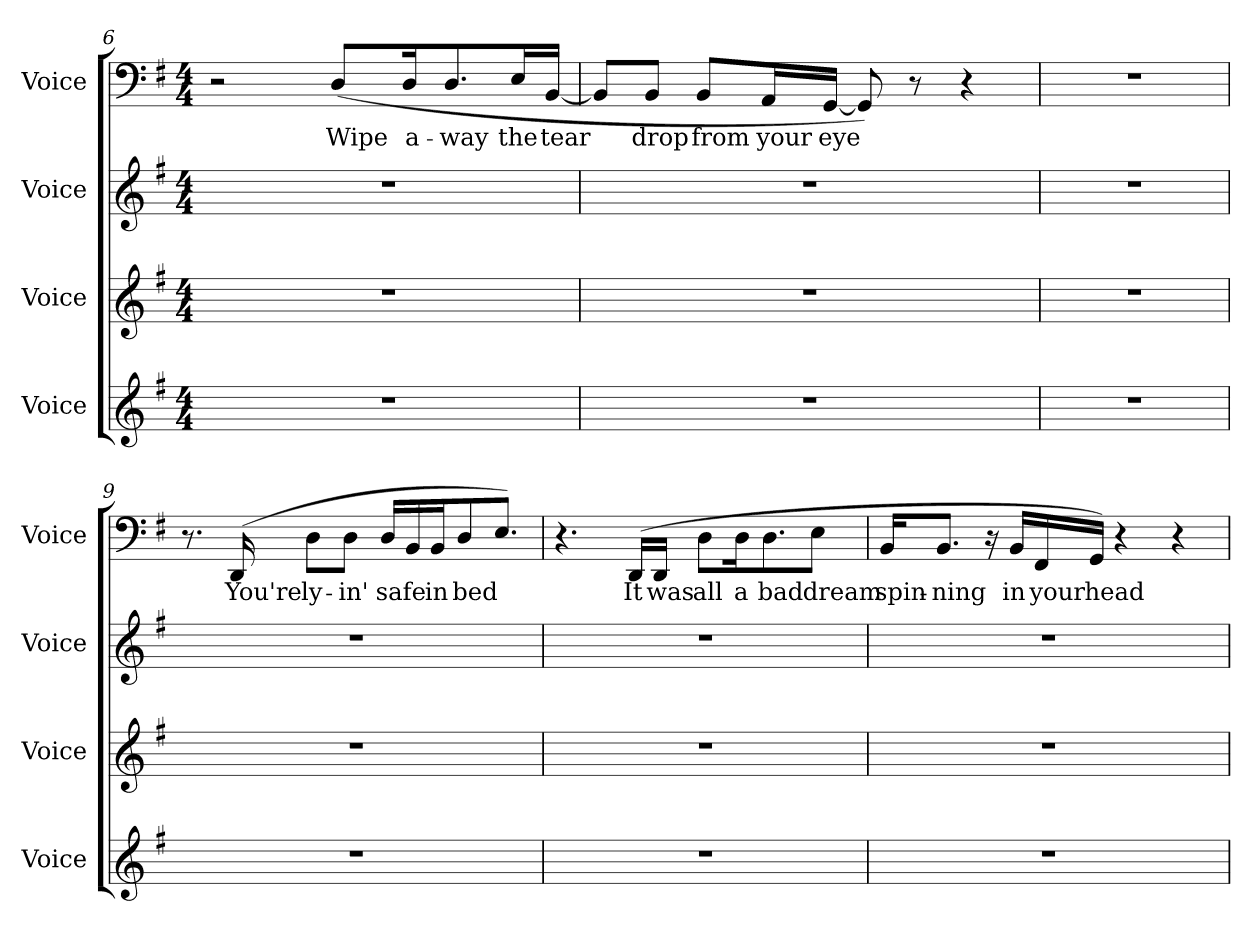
**kern	**kern	**kern	**kern	**text
*part4	*part3	*part2	*part1	*part1
*staff4	*staff3	*staff2	*staff1	*staff1
*I"Voice	*I"Voice	*I"Voice	*I"Voice	*
*I'Voice	*I'Voice	*I'Voice	*I'Voice	*
*clefG2	*clefG2	*clefG2	*clefF4	*
*k[f#]	*k[f#]	*k[f#]	*k[f#]	*
*G:	*G:	*G:	*G:	*
*M4/4	*M4/4	*M4/4	*M4/4	*
=6	=6	=6	=6	=6
1r	1r	1r	2r	.
!	!	!	!	!LO:LY:b:color=#000000
.	.	.	(8Di/L	Wipe
!	!	!	!	!LO:LY:b:color=#000000
.	.	.	16Di/k	a-
!	!	!	!	!LO:LY:b:color=#000000
.	.	.	8.Di/	-way
!	!	!	!	!LO:LY:b:color=#000000
.	.	.	16Ei/L	the
!	!	!	!	!LO:LY:b:color=#000000
.	.	.	[16BBi/JJ	tear
!!LO:LB:g=z
=7	=7	=7	=7	=7
1r	1r	1r	8BBi/L]	.
!	!	!	!	!LO:LY:b:color=#000000
.	.	.	8BBi/J	drop
!	!	!	!	!LO:LY:b:color=#000000
.	.	.	8BBi/L	from
!	!	!	!	!LO:LY:b:color=#000000
.	.	.	16AAi/L	your
!	!	!	!	!LO:LY:b:color=#000000
.	.	.	[16GGi/JJ	eye
.	.	.	8GGi/])	.
.	.	.	8r	.
.	.	.	4r	.
=8	=8	=8	=8	=8
1r	1r	1r	1r	.
=9	=9	=9	=9	=9
1r	1r	1r	8.r	.
!	!	!	!	!LO:LY:b:color=#000000
.	.	.	(16DDi/	You're
!	!	!	!	!LO:LY:b:color=#000000
.	.	.	8Di\L	ly-
!	!	!	!	!LO:LY:b:color=#000000
.	.	.	8Di\J	-in'
!	!	!	!	!LO:LY:b:color=#000000
.	.	.	16Di/LL	safe
.	.	.	16BBi/	.
!	!	!	!	!LO:LY:b:color=#000000
.	.	.	16BBi/J	in
!	!	!	!	!LO:LY:b:color=#000000
.	.	.	8Di/	bed
.	.	.	8.Ei/J)	.
=10	=10	=10	=10	=10
1r	1r	1r	4.r	.
!	!	!	!	!LO:LY:b:color=#000000
.	.	.	(16DDi/LL	It
!	!	!	!	!LO:LY:b:color=#000000
.	.	.	16DDi/JJ	was
!	!	!	!	!LO:LY:b:color=#000000
.	.	.	8Di\L	all
!	!	!	!	!LO:LY:b:color=#000000
.	.	.	16Di\k	a
!	!	!	!	!LO:LY:b:color=#000000
.	.	.	8.Di\	bad
!	!	!	!	!LO:LY:b:color=#000000
.	.	.	8Ei\J	dream
!!LO:PB:g=z
=11	=11	=11	=11	=11
!	!	!	!	!LO:LY:b:color=#000000
1r	1r	1r	16BBi/KL	spin-
!	!	!	!	!LO:LY:b:color=#000000
.	.	.	8.BBi/J	-ning
.	.	.	16r	.
!	!	!	!	!LO:LY:b:color=#000000
.	.	.	16BBi/LL	in
!	!	!	!	!LO:LY:b:color=#000000
.	.	.	16FF#i/	your
!	!	!	!	!LO:LY:b:color=#000000
.	.	.	16GGi/JJ)	head
.	.	.	4r	.
.	.	.	4r	.
=	=	=	=	=
*-	*-	*-	*-	*-
